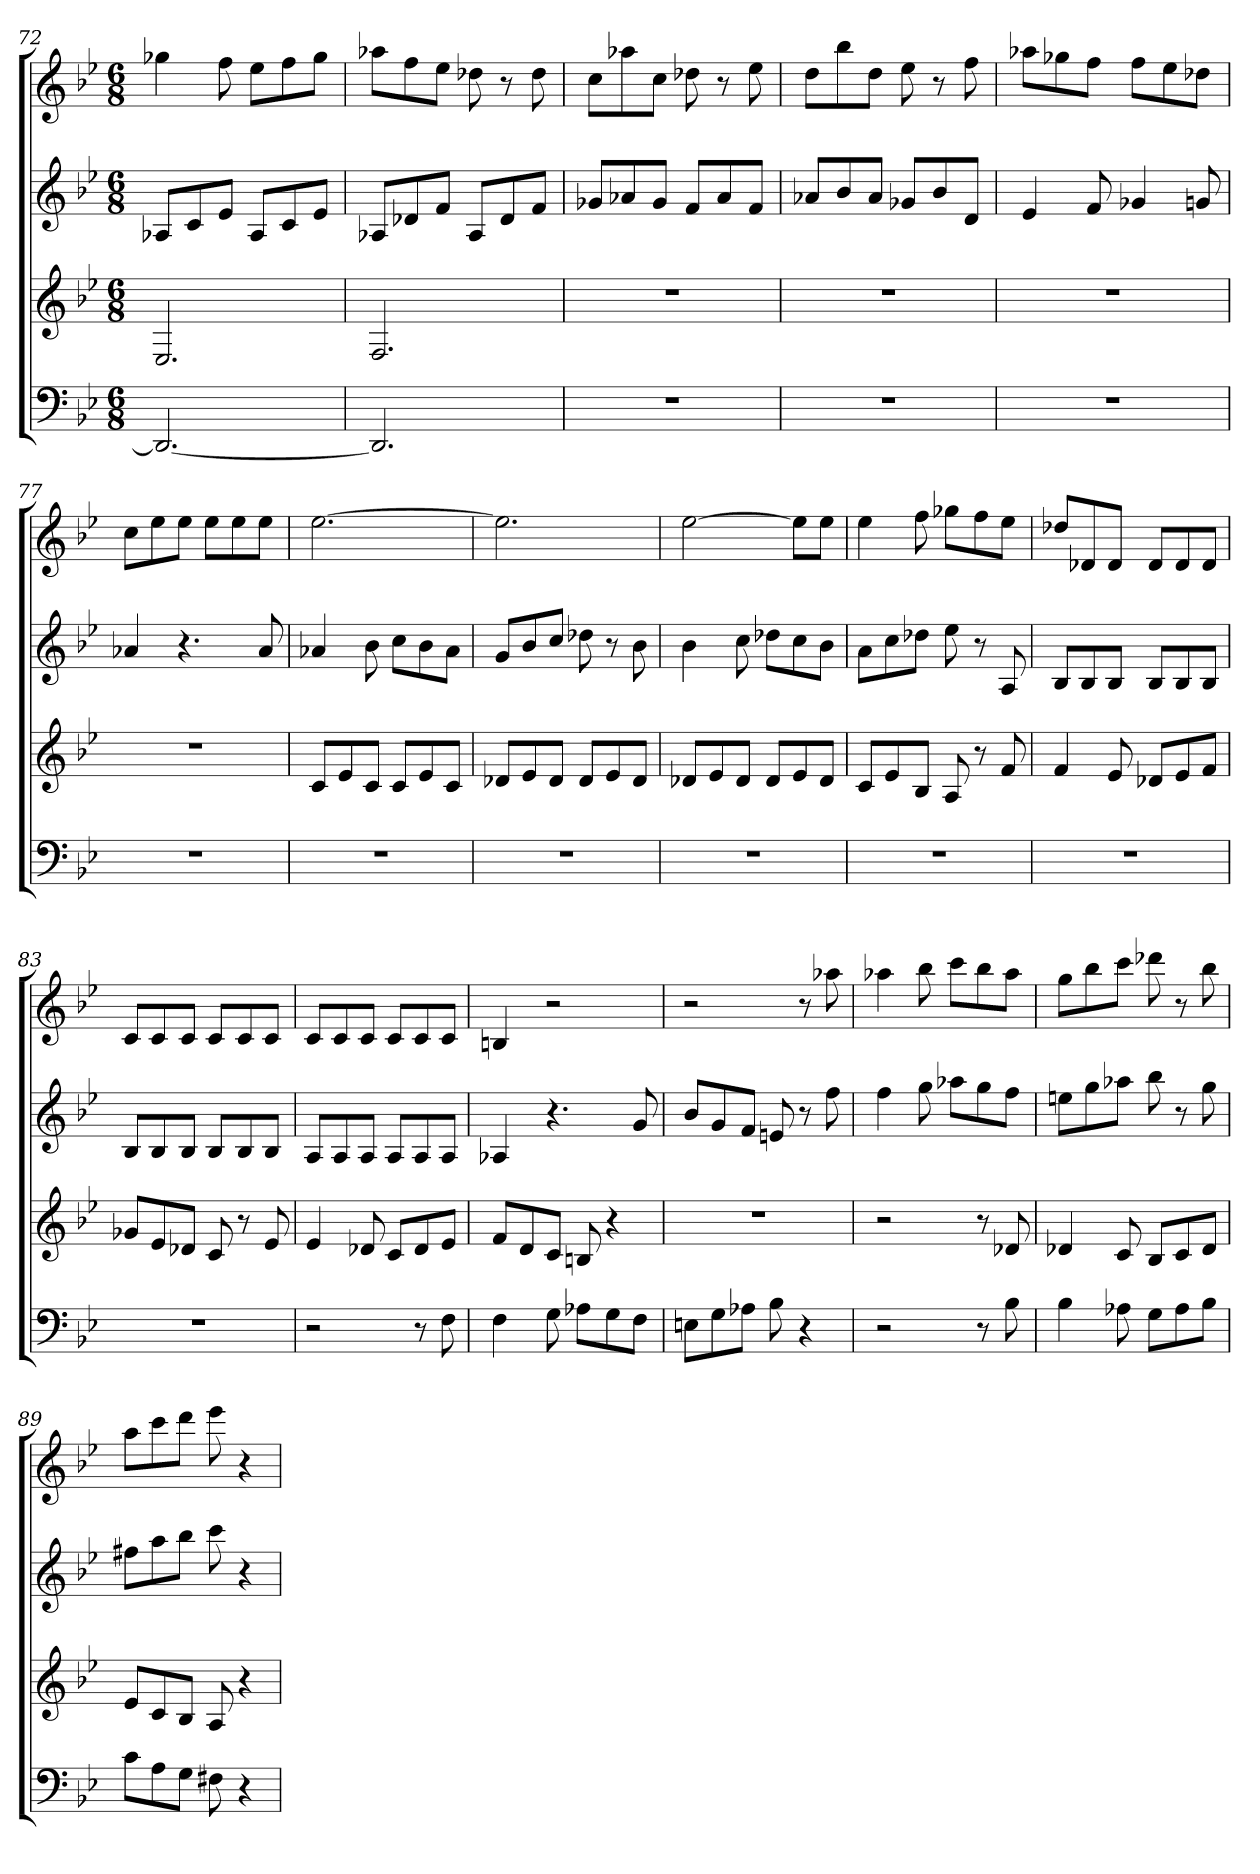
**kern	**kern	**kern	**kern
*part4	*part3	*part2	*part1
*staff4	*staff3	*staff2	*staff1
*k[b-e-]	*k[b-e-]	*k[b-e-]	*k[b-e-]
*B-:	*B-:	*B-:	*B-:
*M6/8	*M6/8	*M6/8	*M6/8
=72	=72	=72	=72
2.DD-_	2.E-	8A-XL	4gg-X
.	.	8c	.
.	.	8e-J	8ff
.	.	8A-L	8ee-L
.	.	8c	8ff
.	.	8e-J	8gg-J
=73	=73	=73	=73
2.DD-]	2.F	8A-XL	8aa-XL
.	.	8d-X	8ff
.	.	8fJ	8ee-J
.	.	8A-L	8dd-X
.	.	8d-	8r
.	.	8fJ	8dd-
=74	=74	=74	=74
2.r	2.r	8g-XL	8ccL
.	.	8a-X	8aa-X
.	.	8g-J	8ccJ
.	.	8fL	8dd-X
.	.	8a-	8r
.	.	8fJ	8ee-
=75	=75	=75	=75
2.r	2.r	8a-XL	8ddL
.	.	8b-	8bb-
.	.	8a-J	8ddJ
.	.	8g-XL	8ee-
.	.	8b-	8r
.	.	8dJ	8ff
=76	=76	=76	=76
2.r	2.r	4e-	8aa-XL
.	.	.	8gg-X
.	.	8f	8ffJ
.	.	4g-X	8ffL
.	.	.	8ee-
.	.	8gn	8dd-XJ
=77	=77	=77	=77
2.r	2.r	4a-X	8ccL
.	.	.	8ee-
.	.	4.r	8ee-J
.	.	.	8ee-L
.	.	.	8ee-
.	.	8a-	8ee-J
=78	=78	=78	=78
2.r	8cL	4a-X	[2.ee-
.	8e-	.	.
.	8cJ	8b-	.
.	8cL	8ccL	.
.	8e-	8b-	.
.	8cJ	8a-J	.
=79	=79	=79	=79
2.r	8d-XL	8gL	2.ee-]
.	8e-	8b-	.
.	8d-J	8ccJ	.
.	8d-L	8dd-X	.
.	8e-	8r	.
.	8d-J	8b-	.
=80	=80	=80	=80
2.r	8d-XL	4b-	[2ee-
.	8e-	.	.
.	8d-J	8cc	.
.	8d-L	8dd-XL	.
.	8e-	8cc	8ee-L]
.	8d-J	8b-J	8ee-J
=81	=81	=81	=81
2.r	8cL	8aL	4ee-
.	8e-	8cc	.
.	8B-J	8dd-XJ	8ff
.	8A	8ee-	8gg-XL
.	8r	8r	8ff
.	8f	8A	8ee-J
=82	=82	=82	=82
2.r	4f	8B-L	8dd-XL
.	.	8B-	8d-X
.	8e-	8B-J	8d-J
.	8d-XL	8B-L	8d-L
.	8e-	8B-	8d-
.	8fJ	8B-J	8d-J
=83	=83	=83	=83
2.r	8g-XL	8B-L	8cL
.	8e-	8B-	8c
.	8d-XJ	8B-J	8cJ
.	8c	8B-L	8cL
.	8r	8B-	8c
.	8e-	8B-J	8cJ
=84	=84	=84	=84
2r	4e-	8AL	8cL
.	.	8A	8c
.	8d-X	8AJ	8cJ
.	8cL	8AL	8cL
8r	8d-	8A	8c
8F	8e-J	8AJ	8cJ
=85	=85	=85	=85
4F	8fL	4A-X	4Bn
.	8d	.	.
8G	8cJ	4.r	2r
8A-XL	8Bn	.	.
8G	4r	.	.
8FJ	.	8g	.
=86	=86	=86	=86
8EnL	2.r	8b-L	2r
8G	.	8g	.
8A-XJ	.	8fJ	.
8B-	.	8en	.
4r	.	8r	8r
.	.	8ff	8aa-X
=87	=87	=87	=87
2r	2r	4ff	4aa-X
.	.	8gg	8bb-
.	.	8aa-XL	8cccL
8r	8r	8gg	8bb-
8B-	8d-X	8ffJ	8aa-J
=88	=88	=88	=88
4B-	4d-X	8eenL	8ggL
.	.	8gg	8bb-
8A-X	8c	8aa-XJ	8cccJ
8GL	8B-L	8bb-	8ddd-X
8A-	8c	8r	8r
8B-J	8d-J	8gg	8bb-
=89	=89	=89	=89
8cL	8e-L	8ff#XL	8aaL
8A	8c	8aa	8ccc
8GJ	8B-J	8bb-J	8dddJ
8F#X	8A	8ccc	8eee-
4r	4r	4r	4r
=	=	=	=
*-	*-	*-	*-
